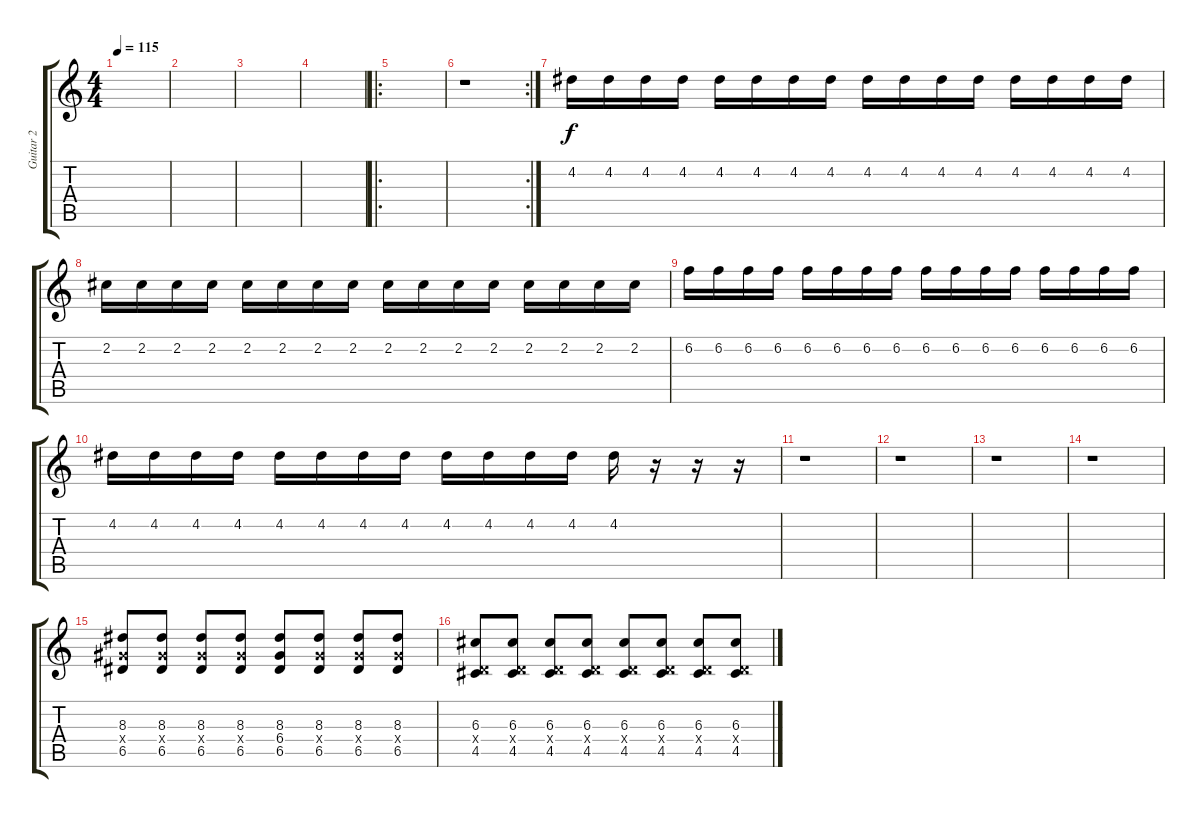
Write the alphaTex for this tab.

\track ("Guitar 2" "Guitar 2") {instrument distortionguitar}
\staff {score tabs}
\tuning (E4 B3 G3 D3 A2 E2) {hide}
\ts (4 4)
\tempo 115
\clef g2
\ks c
|
|
|
|
\ro
|
\rc 2
r.1 |
4.2.16 4.2.16 4.2.16 4.2.16 4.2.16 4.2.16 4.2.16 4.2.16 4.2.16 4.2.16 4.2.16 4.2.16 4.2.16 4.2.16 4.2.16 4.2.16 |
2.2.16 2.2.16 2.2.16 2.2.16 2.2.16 2.2.16 2.2.16 2.2.16 2.2.16 2.2.16 2.2.16 2.2.16 2.2.16 2.2.16 2.2.16 2.2.16 |
6.2.16 6.2.16 6.2.16 6.2.16 6.2.16 6.2.16 6.2.16 6.2.16 6.2.16 6.2.16 6.2.16 6.2.16 6.2.16 6.2.16 6.2.16 6.2.16 |
4.2.16 4.2.16 4.2.16 4.2.16 4.2.16 4.2.16 4.2.16 4.2.16 4.2.16 4.2.16 4.2.16 4.2.16 4.2.16 r.16 r.16 r.16 |
r.1 |
r.1 |
r.1 |
r.1 |
(8.3 6.4{x} 6.5).8 (8.3 6.4{x} 6.5).8 (8.3 6.4{x} 6.5).8 (8.3 6.4{x} 6.5).8 (8.3 6.4 6.5).8 (8.3 6.4{x} 6.5).8 (8.3 6.4{x} 6.5).8 (8.3 6.4{x} 6.5).8 |
(6.3 0.4{x} 4.5).8 (6.3 0.4{x} 4.5).8 (6.3 0.4{x} 4.5).8 (6.3 0.4{x} 4.5).8 (6.3 0.4{x} 4.5).8 (6.3 0.4{x} 4.5).8 (6.3 0.4{x} 4.5).8 (6.3 0.4{x} 4.5).8
